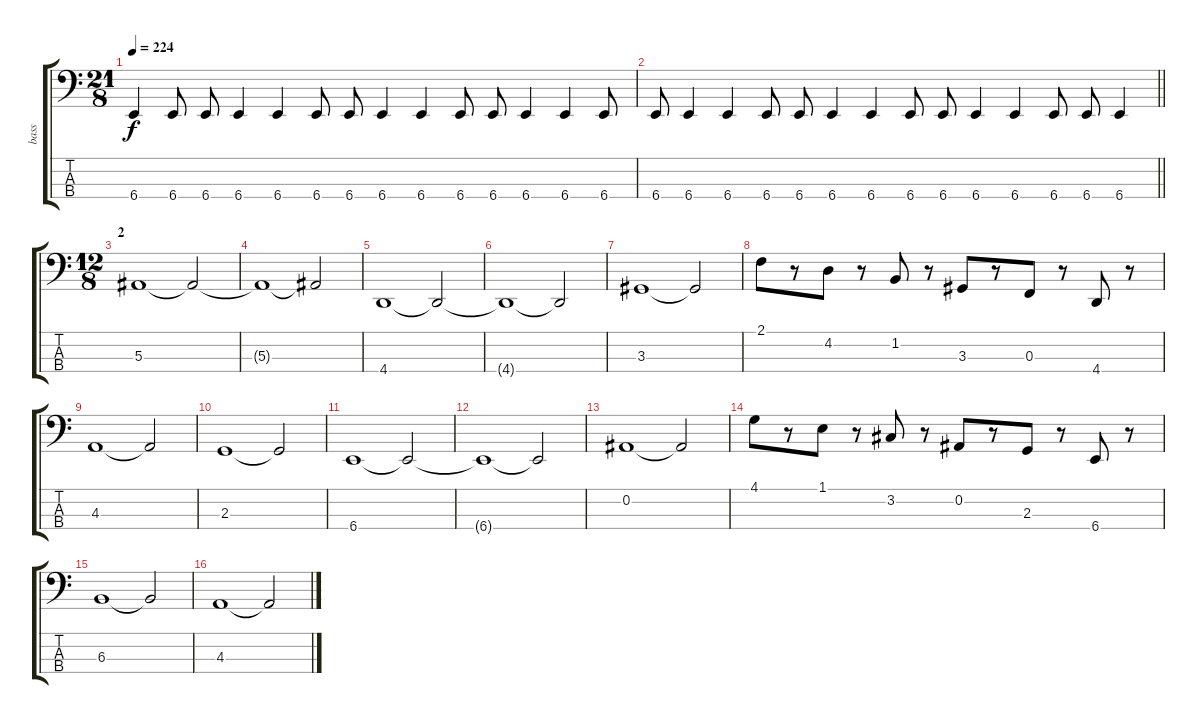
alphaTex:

\track ("bass" "bass") {instrument electricbassfinger}
\staff {score tabs}
\tuning (Eb2 Bb1 F1 Bb0) {hide}
\ts (21 8)
\tempo 224
\clef f4
\ks c
6.4.4{dy f} 6.4.8 6.4.8 6.4.4 6.4.4 6.4.8 6.4.8 6.4.4 6.4.4 6.4.8 6.4.8 6.4.4 6.4.4 6.4.8 |
\barLineRight lightlight
6.4.8 6.4.4 6.4.4 6.4.8 6.4.8 6.4.4 6.4.4 6.4.8 6.4.8 6.4.4 6.4.4 6.4.8 6.4.8 6.4.4 |
\ts (12 8)
\section ("" "2")
5.3.1 5.3{t}.2 |
5.3{t}.1 5.3{t}.2 |
4.4.1 4.4{t}.2 |
4.4{t}.1 4.4{t}.2 |
3.3.1 3.3{t}.2 |
2.1.8 r.8 4.2.8 r.8 1.2.8 r.8 3.3.8 r.8 0.3.8 r.8 4.4.8 r.8 |
4.3.1 4.3{t}.2 |
2.3.1 2.3{t}.2 |
6.4.1 6.4{t}.2 |
6.4{t}.1 6.4{t}.2 |
0.2.1 0.2{t}.2 |
4.1.8 r.8 1.1.8 r.8 3.2.8 r.8 0.2.8 r.8 2.3.8 r.8 6.4.8 r.8 |
6.3.1 6.3{t}.2 |
4.3.1 4.3{t}.2
